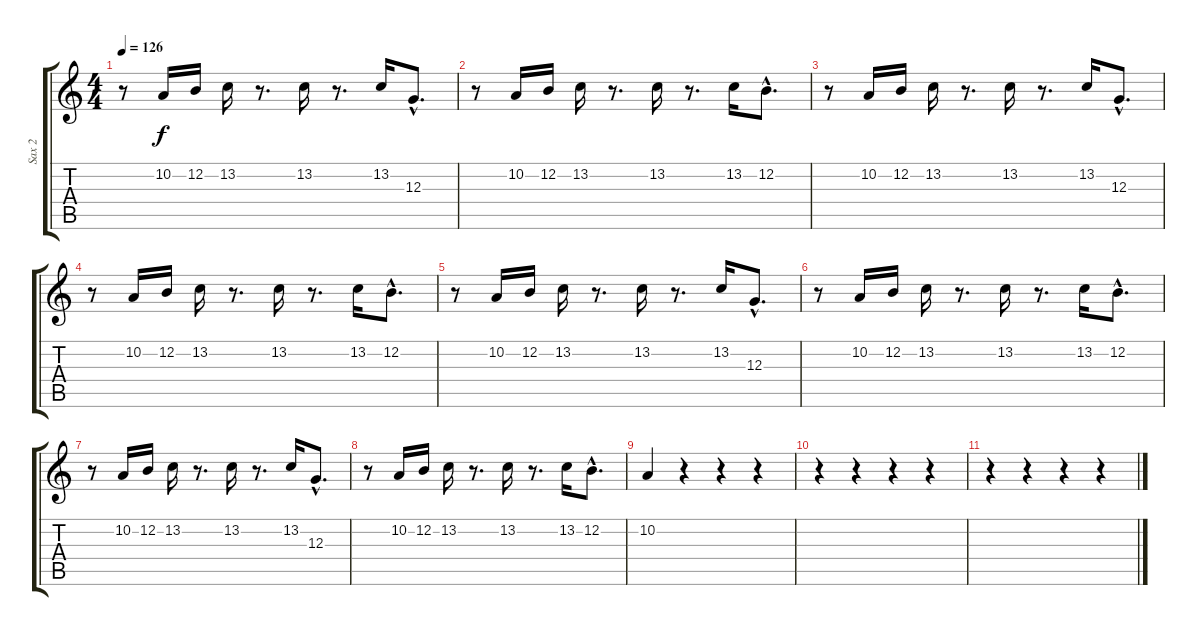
\track ("Sax 2" "Sax 2") {instrument tenorsax}
\staff {score tabs}
\tuning (E4 B3 G3 D3 A2 E2) {hide}
\ts (4 4)
\tempo 126
\clef g2
\ks c
r.8{dy f} 10.2.16 12.2.16 13.2.16 r.8{d} 13.2.16 r.8{d} 13.2.16 12.3{hac}.8{d} |
r.8 10.2.16 12.2.16 13.2.16 r.8{d} 13.2.16 r.8{d} 13.2.16 12.2{hac}.8{d} |
r.8 10.2.16 12.2.16 13.2.16 r.8{d} 13.2.16 r.8{d} 13.2.16 12.3{hac}.8{d} |
r.8 10.2.16 12.2.16 13.2.16 r.8{d} 13.2.16 r.8{d} 13.2.16 12.2{hac}.8{d} |
r.8 10.2.16 12.2.16 13.2.16 r.8{d} 13.2.16 r.8{d} 13.2.16 12.3{hac}.8{d} |
r.8 10.2.16 12.2.16 13.2.16 r.8{d} 13.2.16 r.8{d} 13.2.16 12.2{hac}.8{d} |
r.8 10.2.16 12.2.16 13.2.16 r.8{d} 13.2.16 r.8{d} 13.2.16 12.3{hac}.8{d} |
r.8 10.2.16 12.2.16 13.2.16 r.8{d} 13.2.16 r.8{d} 13.2.16 12.2{hac}.8{d} |
10.2.4 r.4 r.4 r.4 |
r.4 r.4 r.4 r.4 |
r.4 r.4 r.4 r.4
